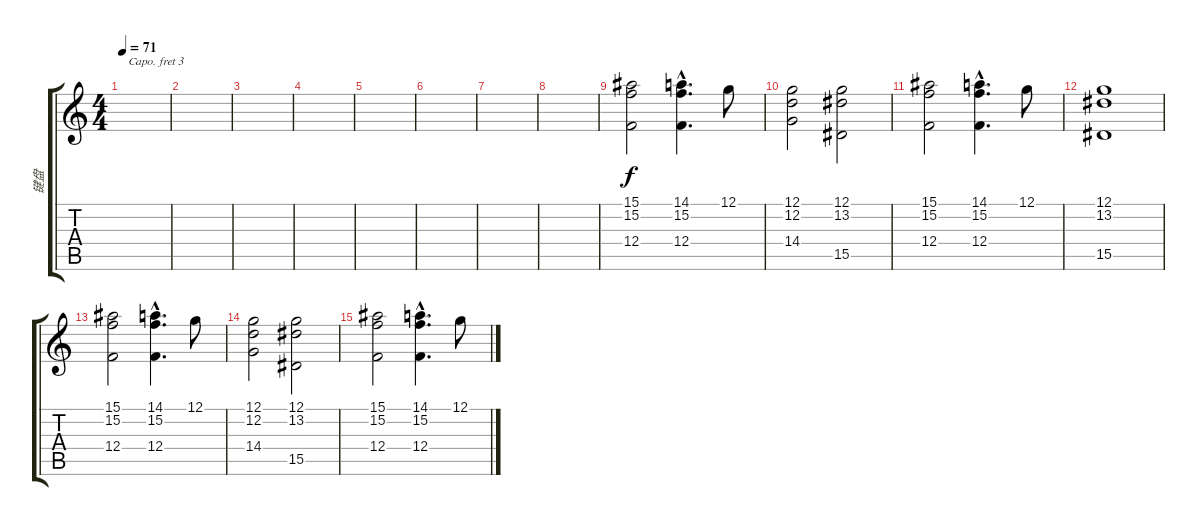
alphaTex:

\track ("键盘" "键盘") {instrument stringensemble1}
\staff {score tabs}
\capo 3
\tuning (E4 B3 G3 D3 A2 E2) {hide}
\ts (4 4)
\tempo 71
\clef g2
\ks c
|
|
|
|
|
|
|
|
(15.1 15.2 12.4).2 (14.1{hac} 15.2{hac} 12.4{hac}).4{d} 12.1.8 |
(12.1 12.2 14.4).2 (12.1 13.2 15.5).2 |
(15.1 15.2 12.4).2 (14.1{hac} 15.2{hac} 12.4{hac}).4{d} 12.1.8 |
(12.1 13.2 15.5).1 |
(15.1 15.2 12.4).2 (14.1{hac} 15.2{hac} 12.4{hac}).4{d} 12.1.8 |
(12.1 12.2 14.4).2 (12.1 13.2 15.5).2 |
(15.1 15.2 12.4).2 (14.1{hac} 15.2{hac} 12.4{hac}).4{d} 12.1.8
